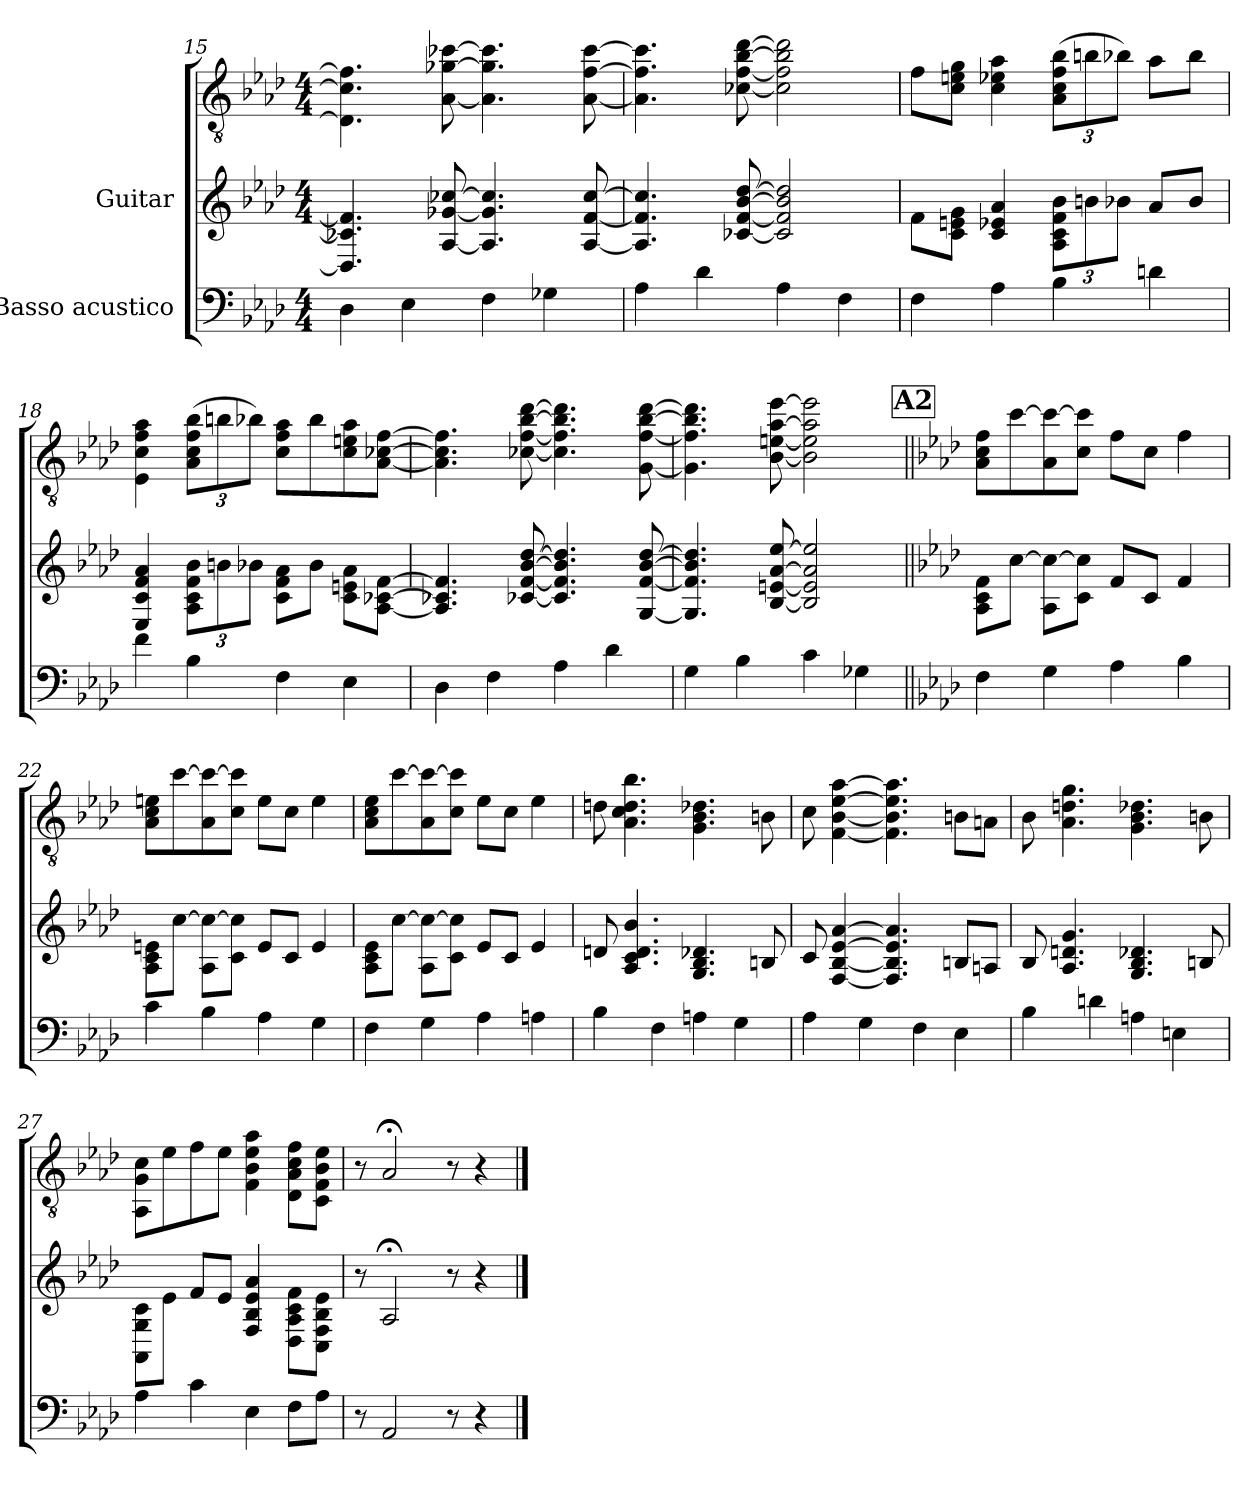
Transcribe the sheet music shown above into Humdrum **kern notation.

**kern	**kern	**kern
*part2	*part1	*part1
*staff3	*staff2	*staff1
*I"Basso acustico	*I"Guitar	*
*clefF4	*	*clefGv2
*ITrd7c12	*	*
*k[b-e-a-d-]	*k[b-e-a-d-]	*k[b-e-a-d-]
*M4/4	*M4/4	*M4/4
=15	=15	=15
4DD-\	4.D-] 4.c-X] 4.f]	4.D-\] 4.c-\] 4.f\]
4EE-\	.	.
.	[8A- [8g- [8cc-	[8A-\ [8g-X\ [8cc-X\
4FF\	4.A-] 4.g-] 4.cc-]	4.A-\] 4.g-\] 4.cc-\]
4GG-X\	.	.
.	[8A- [8f [8cc-	[8A-\ [8f\ [8cc-\
=16	=16	=16
4AA-\	4.A-] 4.f] 4.cc-]	4.A-\] 4.f\] 4.cc-\]
4D-\	.	.
.	[8c- [8f [8b- [8dd-	[8c-X\ [8f\ [8b-\ [8dd-\
4AA-\	2c-] 2fn] 2b-] 2dd-]	2c-\] 2f\] 2b-\] 2dd-\]
4FF\	.	.
!!LO:PB:g=z
=17	=17	=17
4FF\	8fL	8f\L
.	8c\ 8e\ 8g\J	8c\ 8en\ 8g\J
4AA-\	4c 4e- 4a-	4c\ 4e-X\ 4a-\
*	*Xbrackettup	*Xbrackettup
4BB-\	12A-\ 12c\ 12f\ 12b-\L	(>12A-\ 12c\ 12f\ 12b-\L
.	12bn	12bn\
.	12b-XJ	12b-X\J)
4Dn\	8a-L	8a-\L
.	8b-J	8b-\J
=18	=18	=18
4F\	4E- 4c 4f 4a-	4E-\ 4c\ 4f\ 4a-\
4BB-\	12A-\ 12c\ 12f\ 12b-\L	(>12A-\ 12c\ 12f\ 12b-\L
.	12bn	12bn\
.	12b-XJ	12b-X\J)
4FF\	8c\ 8f\ 8a-\L	8c\ 8f\ 8a-\L
.	8b-J	8b-\
4EE-\	8c\ 8e\ 8a-\L	8c\ 8en\ 8a-\
.	[8A-\ [8c-\ [8f\J	[8A-\ [8c-X\ [8f\J
=19	=19	=19
4DD-\	4.A-] 4.c-X] 4.f]	4.A-\] 4.c-\] 4.f\]
4FF\	.	.
.	[8c-X [8f [8b- [8dd-	[8c-X\ [8f\ [8b-\ [8dd-\
4AA-\	4.c-] 4.f] 4.b-] 4.dd-]	4.c-\] 4.f\] 4.b-\] 4.dd-\]
4D-\	.	.
.	[8G [8f [8b- [8dd-	[8G\ [8f\ [8b-\ [8dd-\
=20	=20	=20
4GG\	4.G] 4.f] 4.b-] 4.dd-]	4.G\] 4.f\] 4.b-\] 4.dd-\]
4BB-\	.	.
.	[8B- [8en [8a- [8ee-	[8B-\ [8en\ [8a-\ [8ee-\
4C\	2B-] 2e] 2a-] 2ee-]	2B-\] 2e\] 2a-\] 2ee-\]
4GG-X\	.	.
!!LO:LB:g=z
!!LO:REH:place=s1:a:B:t=A2
=21||	=21||	=21||
*k[b-e-a-d-]	*k[b-e-a-d-]	*k[b-e-a-d-]
4FF\	8A-\ 8c\ 8f\L	8A-\ 8c\ 8f\L
.	[8ccJ	[8cc\
4GG\	8A-\ 8cc_\L	8A-\ 8cc\_
.	8c\ 8cc]\J	8c\ 8cc\]J
4AA-\	8fL	8f\L
.	8cJ	8c\J
4BB-\	4f	4f\
=22	=22	=22
4C\	8A-\ 8c\ 8e\L	8A-\ 8c\ 8en\L
.	[8ccJ	[8cc\
4BB-\	8A-\ 8cc_\L	8A-\ 8cc\_
.	8c\ 8cc]\J	8c\ 8cc\]J
4AA-\	8eL	8e\L
.	8cJ	8c\J
4GG\	4e	4e\
=23	=23	=23
4FF\	8A-\ 8c\ 8e-\L	8A-\ 8c\ 8e-\L
.	[8ccJ	[8cc\
4GG\	8A-\ 8cc_\L	8A-\ 8cc\_
.	8c\ 8cc]\J	8c\ 8cc\]J
4AA-\	8e-L	8e-\L
.	8cJ	8c\J
4AAn\	4e-	4e-\
=24	=24	=24
4BB-\	8dn	8dn\
.	4.A- 4.c 4.d 4.b-	4.A-\ 4.c\ 4.d\ 4.b-\
4FF\	.	.
4AAn\	4.G 4.B- 4.d-X	4.G\ 4.B-\ 4.d-X\
4GG\	.	.
.	8B	8Bn\
!!LO:LB:g=z
=25	=25	=25
4AA-\	8c	8c\
.	[4F [4B- [4e- [4a-	[4F\ [4B-\ [4e-\ [4a-\
4GG\	.	.
.	4.F] 4.B-] 4.e-] 4.a-]	4.F\] 4.B-\] 4.e-\] 4.a-\]
4FF\	.	.
4EE-\	8BnL	8Bn\L
.	8AnJ	8An\J
=26	=26	=26
4BB-\	8B-	8B-\
.	4.A- 4.d 4.g	4.A-\ 4.dn\ 4.g\
4Dn\	.	.
4AAn\	4.G 4.B- 4.d-	4.G\ 4.B-\ 4.d-X\
4EEn\	.	.
.	8Bn	8Bn\
=27	=27	=27
4AA-\	8AA-\ 8G\ 8c\L	8AA-\ 8G\ 8c\L
.	8e-J	8e-\
4C\	8fL	8f\
.	8e-J	8e-\J
4EE-\	4F 4B- 4e- 4a-	4F\ 4B-\ 4e-\ 4a-\
8FF\L	8D-\ 8A-\ 8c\ 8f\L	8D-\ 8A-\ 8c\ 8f\L
8AA-\J	8C\ 8F\ 8B-\ 8e-\J	8C\ 8F\ 8B-\ 8e-\J
=28	=28	=28
8r	8r	8r
2AAA-/	2A-;<	2A-;</
8r	8r	8r
4r	4r	4r
==	==	==
*-	*-	*-
